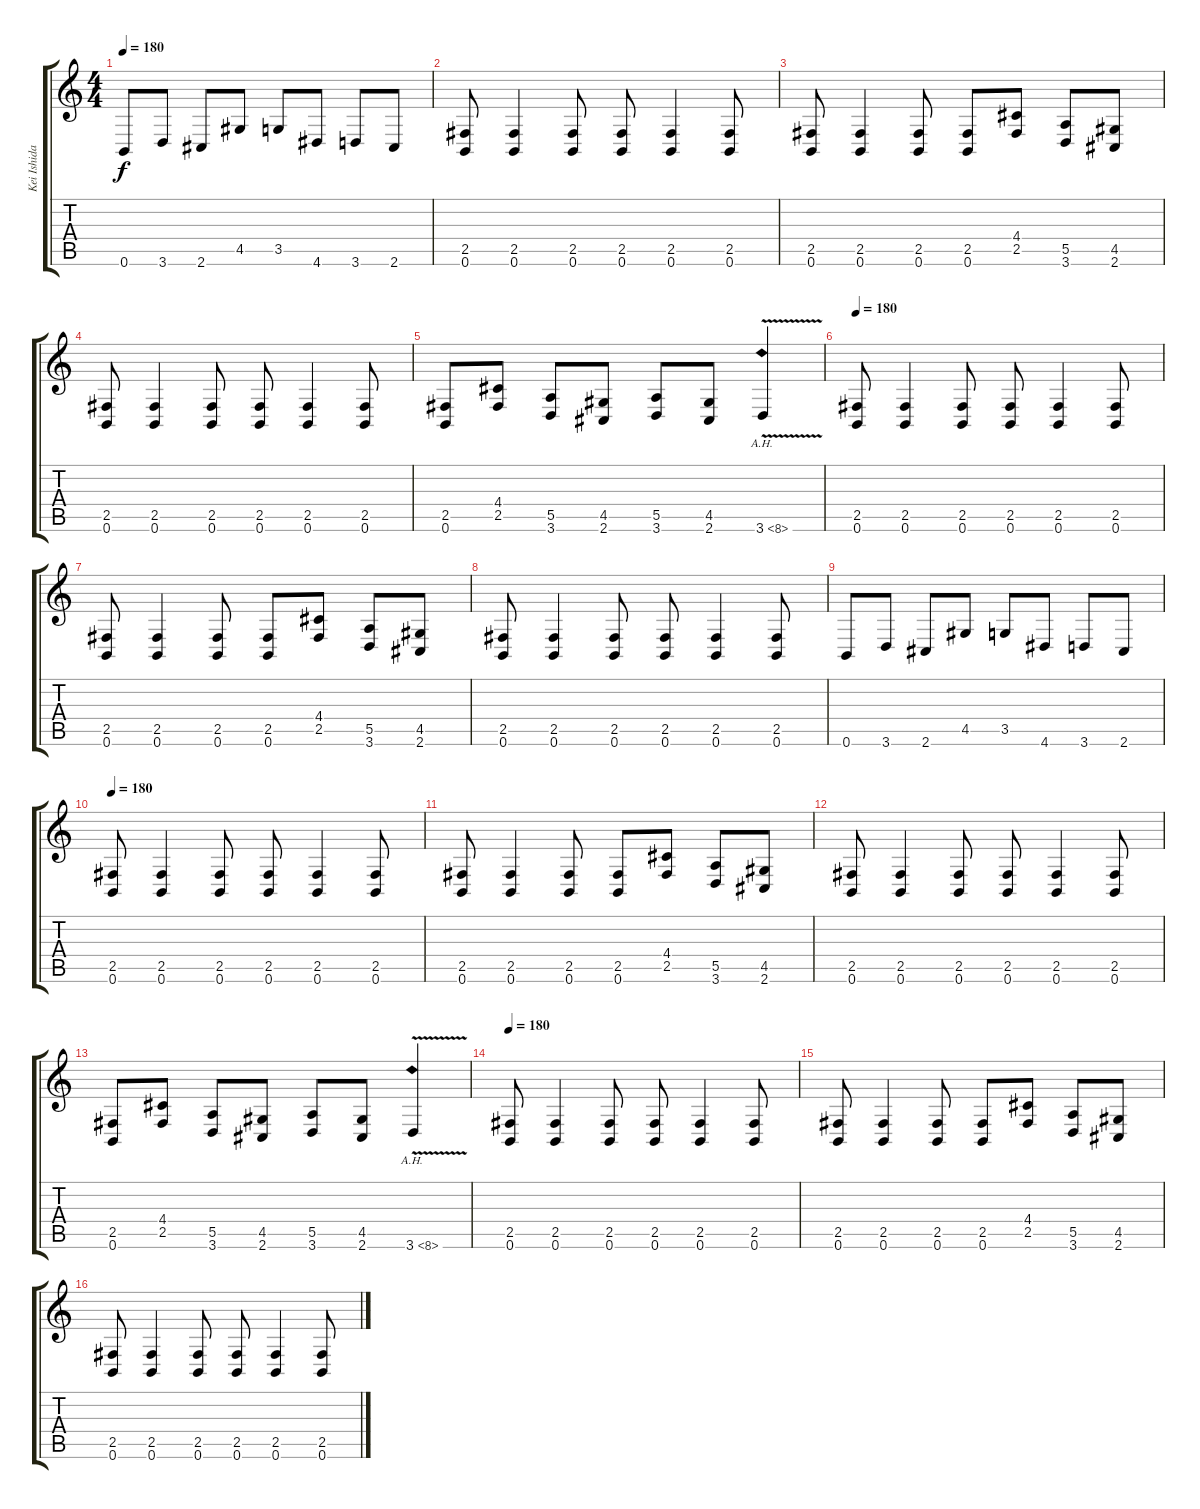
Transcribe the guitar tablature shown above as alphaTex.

\track ("Kei Ishida" "Kei Ishida") {instrument distortionguitar}
\staff {score tabs}
\tuning (B3 Gb3 D3 A2 E2 B1) {hide}
\ts (4 4)
\tempo 180
\clef g2
\ks c
0.6.8{dy f} 3.6.8 2.6.8 4.5.8 3.5.8 4.6.8 3.6.8 2.6.8 |
(2.5 0.6).8 (2.5 0.6).4 (2.5 0.6).8 (2.5 0.6).8 (2.5 0.6).4 (2.5 0.6).8 |
(2.5 0.6).8 (2.5 0.6).4 (2.5 0.6).8 (2.5 0.6).8 (4.4 2.5).8 (5.5 3.6).8 (4.5 2.6).8 |
(2.5 0.6).8 (2.5 0.6).4 (2.5 0.6).8 (2.5 0.6).8 (2.5 0.6).4 (2.5 0.6).8 |
(2.5 0.6).8 (4.4 2.5).8 (5.5 3.6).8 (4.5 2.6).8 (5.5 3.6).8 (4.5 2.6).8 3.6{ah 5 v}.4 |
\tempo 180
(2.5 0.6).8 (2.5 0.6).4 (2.5 0.6).8 (2.5 0.6).8 (2.5 0.6).4 (2.5 0.6).8 |
(2.5 0.6).8 (2.5 0.6).4 (2.5 0.6).8 (2.5 0.6).8 (4.4 2.5).8 (5.5 3.6).8 (4.5 2.6).8 |
(2.5 0.6).8 (2.5 0.6).4 (2.5 0.6).8 (2.5 0.6).8 (2.5 0.6).4 (2.5 0.6).8 |
0.6.8 3.6.8 2.6.8 4.5.8 3.5.8 4.6.8 3.6.8 2.6.8 |
\tempo 180
(2.5 0.6).8 (2.5 0.6).4 (2.5 0.6).8 (2.5 0.6).8 (2.5 0.6).4 (2.5 0.6).8 |
(2.5 0.6).8 (2.5 0.6).4 (2.5 0.6).8 (2.5 0.6).8 (4.4 2.5).8 (5.5 3.6).8 (4.5 2.6).8 |
(2.5 0.6).8 (2.5 0.6).4 (2.5 0.6).8 (2.5 0.6).8 (2.5 0.6).4 (2.5 0.6).8 |
(2.5 0.6).8 (4.4 2.5).8 (5.5 3.6).8 (4.5 2.6).8 (5.5 3.6).8 (4.5 2.6).8 3.6{ah 5 v}.4 |
\tempo 180
(2.5 0.6).8 (2.5 0.6).4 (2.5 0.6).8 (2.5 0.6).8 (2.5 0.6).4 (2.5 0.6).8 |
(2.5 0.6).8 (2.5 0.6).4 (2.5 0.6).8 (2.5 0.6).8 (4.4 2.5).8 (5.5 3.6).8 (4.5 2.6).8 |
(2.5 0.6).8 (2.5 0.6).4 (2.5 0.6).8 (2.5 0.6).8 (2.5 0.6).4 (2.5 0.6).8
